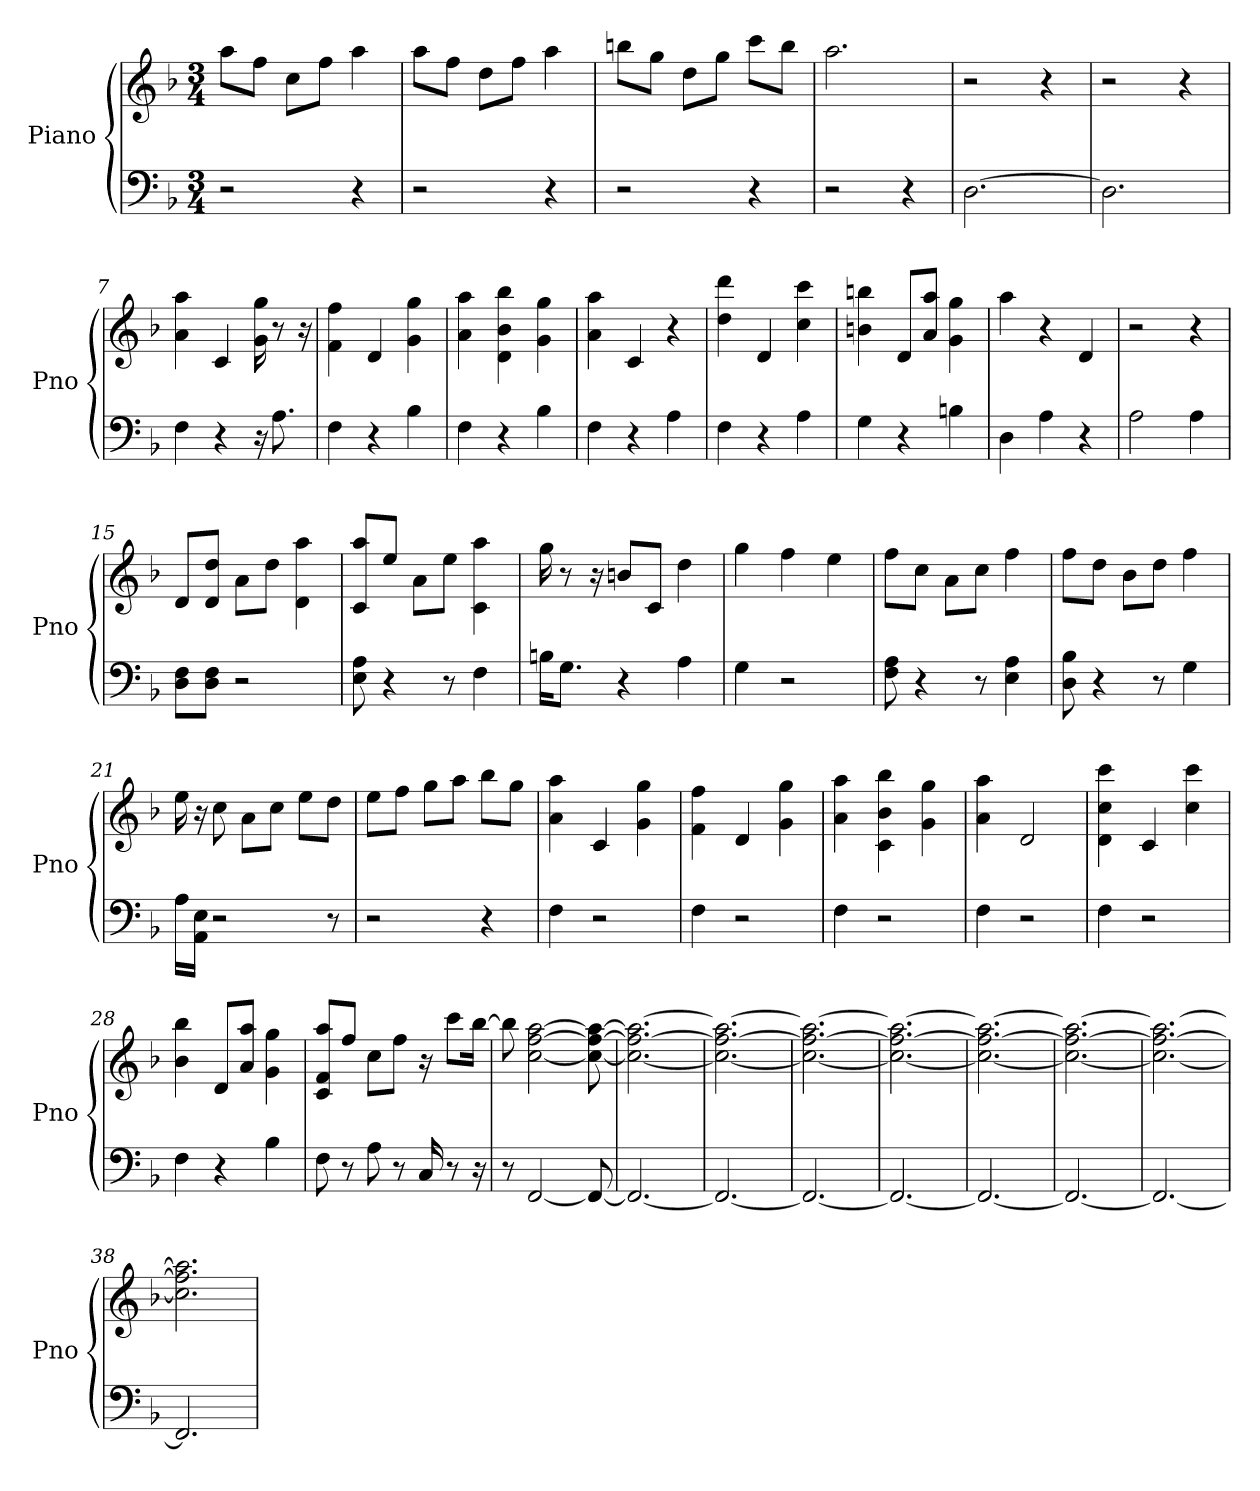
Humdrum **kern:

**kern	**kern
*part1	*part1
*staff2	*staff1
*I"Piano	*
*I'Pno	*
*clefF4	*clefG2
*k[b-]	*k[b-]
*F:	*F:
*M3/4	*M3/4
*MM120	*MM120
=1	=1
2r	8aa\L
.	8ff\J
.	8cc\L
.	8ff\J
4r	4aa
=2	=2
2r	8aa\L
.	8ff\J
.	8dd\L
.	8ff\J
4r	4aa
=3	=3
2r	8bb\L
.	8gg\J
.	8dd\L
.	8gg\J
4r	8ccc\L
.	8bb\J
=4	=4
2r	2.aa
4r	.
=5	=5
[2.D	2r
.	4r
=6	=6
2.D]	2r
.	4r
=7	=7
4F	4aa 4a
4r	4c
16r	16gg 16g
8.A	8r
.	16r
=8	=8
4F	4ff 4f
4r	4d
4B-	4gg 4g
=9	=9
4F	4aa 4a
4r	4bb- 4b- 4d
4B-	4gg 4g
=10	=10
4F	4aa 4a
4r	4c
4A	4r
=11	=11
4F	4ddd 4dd
4r	4d
4A	4ccc 4cc
=12	=12
4G	4b 4bb
4r	8d/L
.	8aa/ 8a/J
4B	4gg 4g
=13	=13
4D	4aa
4A	4r
4r	4d
=14	=14
2A	2r
4A	4r
=15	=15
8D\ 8F\L	8d/L
8D\ 8F\J	8d/ 8dd/J
2r	8a\L
.	8dd\J
.	4d 4aa
=16	=16
8A 8E	8c/ 8aa/L
4r	8ee/J
.	8a\L
8r	8ee\J
4F	4c 4aa
=17	=17
16B\KL	16gg
8.G\J	8r
.	16r
4r	8b/L
.	8c/J
4A	4dd
=18	=18
4G	4gg
2r	4ff
.	4ee
=19	=19
8F 8A	8ff\L
4r	8cc\J
.	8a\L
8r	8cc\J
4A 4E	4ff
=20	=20
8B- 8D	8ff\L
4r	8dd\J
.	8b-\L
8r	8dd\J
4G	4ff
=21	=21
16A\LL	16ee
16AA\ 16E\JJ	16r
2r	8cc
.	8a\L
.	8cc\J
.	8ee\L
8r	8dd\J
=22	=22
2r	8ee\L
.	8ff\J
.	8gg\L
.	8aa\J
4r	8bb-\L
.	8gg\J
=23	=23
4F	4aa 4a
2r	4c
.	4gg 4g
=24	=24
4F	4ff 4f
2r	4d
.	4gg 4g
=25	=25
4F	4aa 4a
2r	4bb- 4b- 4c
.	4gg 4g
=26	=26
4F	4a 4aa
2r	2d
=27	=27
4F	4d 4ccc 4cc
2r	4c
.	4cc 4ccc
=28	=28
4F	4bb- 4b-
4r	8d/L
.	8aa/ 8a/J
4B-	4g 4gg
=29	=29
8F	8c/ 8aa/ 8f/L
8r	8ff/J
8A	8cc\L
8r	8ff\J
16C	16r
8r	8ccc\L
16r	[16bb-\Jk
=30	=30
8r	8bb-]
[2FF	[2cc [2ff [2aa
8FF_	8cc_ 8ff_ 8aa_
=31	=31
2.FF_	2.cc_ 2.ff_ 2.aa_
=32	=32
2.FF_	2.cc_ 2.ff_ 2.aa_
=33	=33
2.FF_	2.cc_ 2.ff_ 2.aa_
=34	=34
2.FF_	2.cc_ 2.ff_ 2.aa_
=35	=35
2.FF_	2.cc_ 2.ff_ 2.aa_
=36	=36
2.FF_	2.cc_ 2.ff_ 2.aa_
=37	=37
2.FF_	2.cc_ 2.ff_ 2.aa_
=38	=38
2.FF]	2.cc] 2.ff] 2.aa]
=	=
*-	*-
